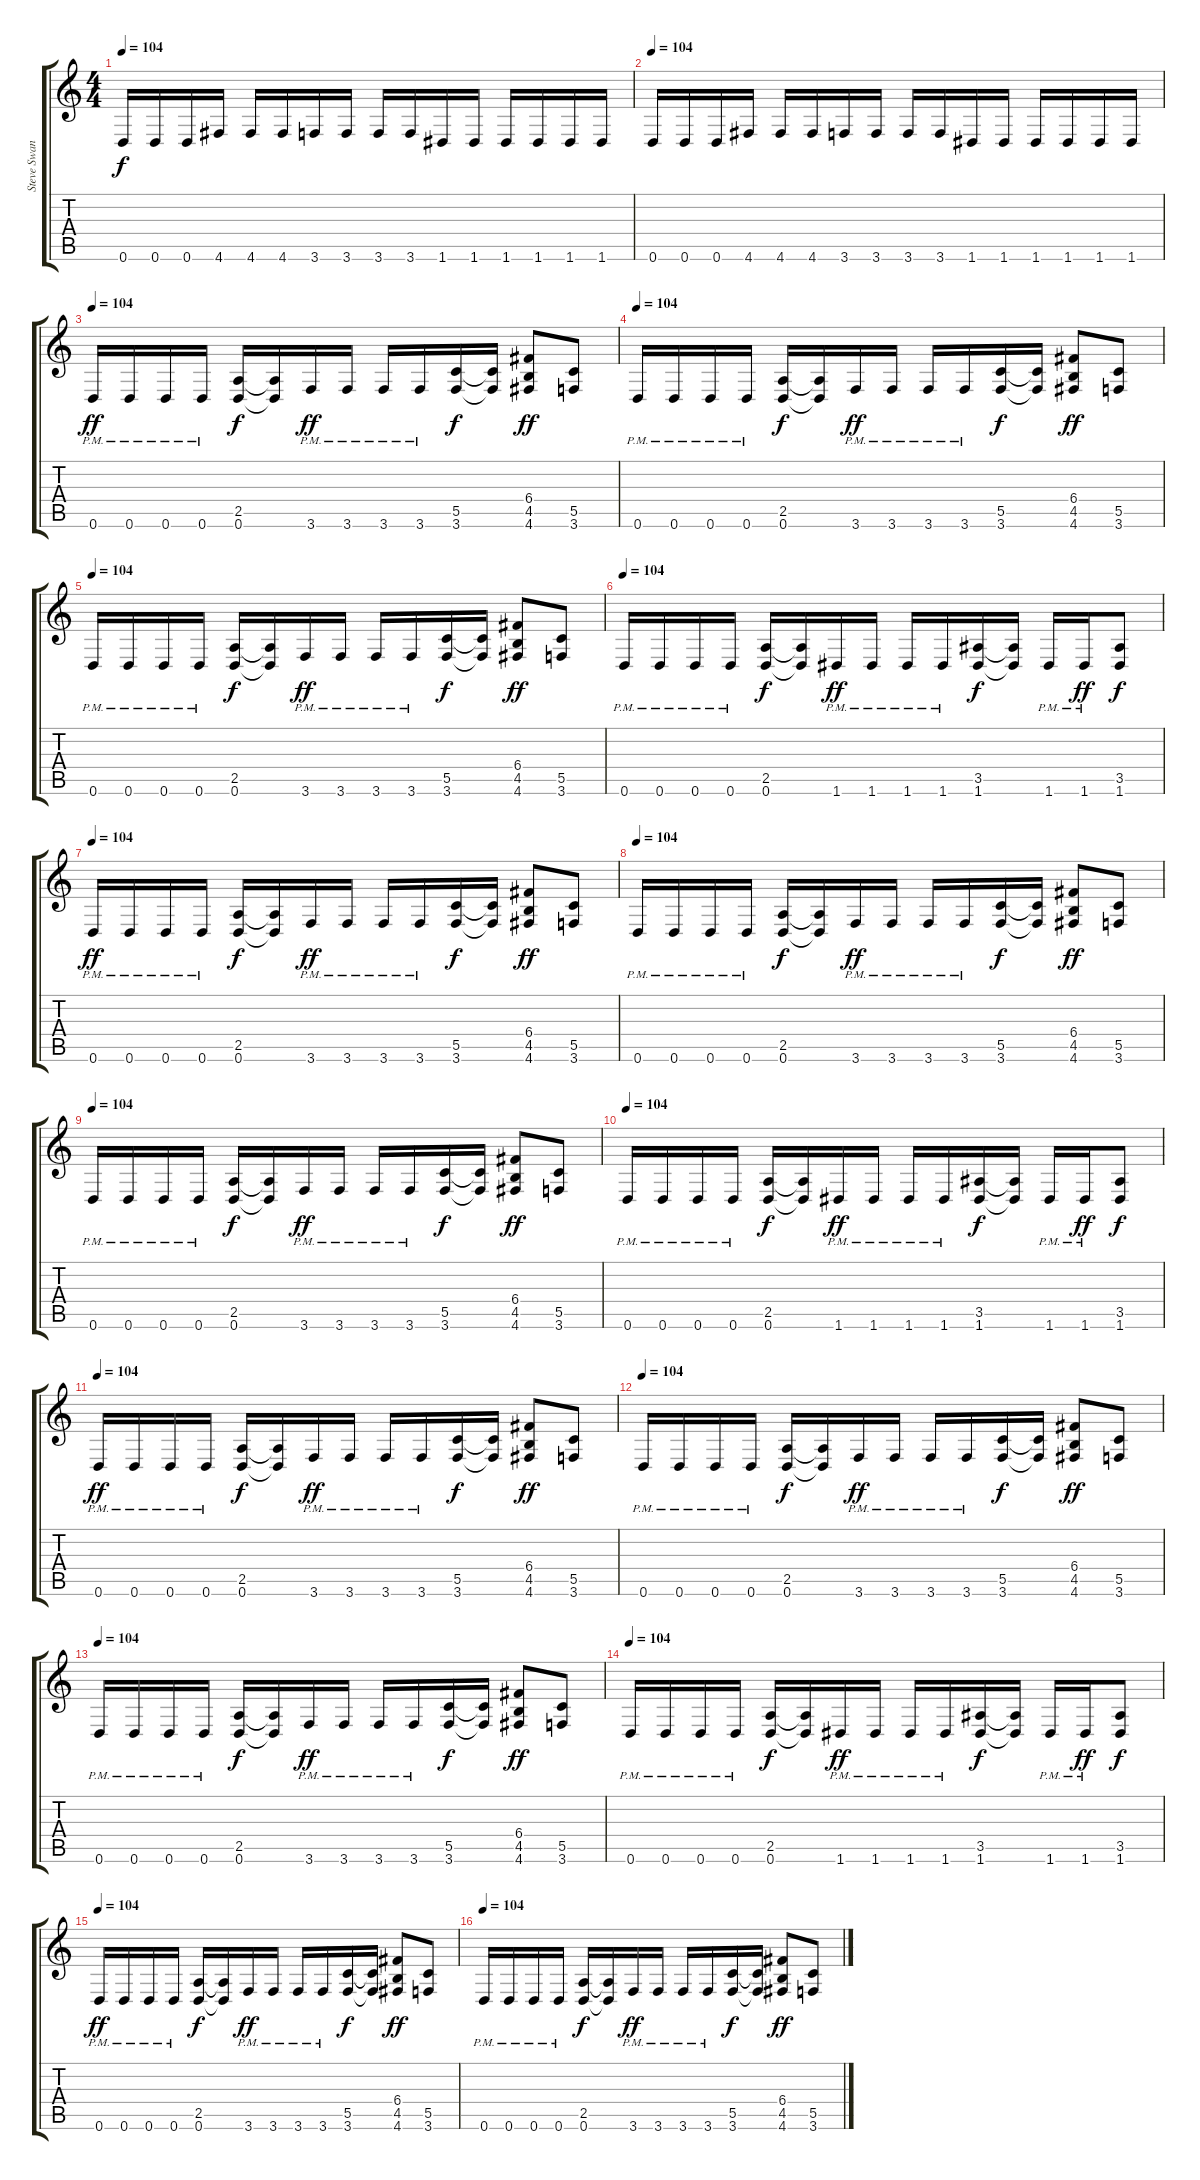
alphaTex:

\track ("Steve Swanson (Rythm Guitar + Solo)" "Steve Swan") {instrument overdrivenguitar}
\staff {score tabs}
\tuning (D4 A3 F3 C3 G2 D2) {hide}
\ts (4 4)
\tempo 104
\clef g2
\ks c
0.6.16{dy f} 0.6.16 0.6.16 4.6.16 4.6.16 4.6.16 3.6.16 3.6.16 3.6.16 3.6.16 1.6.16 1.6.16 1.6.16 1.6.16 1.6.16 1.6.16 |
\tempo 104
0.6.16 0.6.16 0.6.16 4.6.16 4.6.16 4.6.16 3.6.16 3.6.16 3.6.16 3.6.16 1.6.16 1.6.16 1.6.16 1.6.16 1.6.16 1.6.16 |
\tempo 104
0.6{pm}.16{dy ff} 0.6{pm}.16 0.6{pm}.16 0.6{pm}.16 (2.5 0.6).16{dy f} (2.5{t} 0.6{t}).16 3.6{pm}.16{dy ff} 3.6{pm}.16 3.6{pm}.16 3.6{pm}.16 (5.5 3.6).16{dy f} (5.5{t} 3.6{t}).16 (6.4 4.5 4.6).8{dy ff} (5.5 3.6).8 |
\tempo 104
0.6{pm}.16 0.6{pm}.16 0.6{pm}.16 0.6{pm}.16 (2.5 0.6).16{dy f} (2.5{t} 0.6{t}).16 3.6{pm}.16{dy ff} 3.6{pm}.16 3.6{pm}.16 3.6{pm}.16 (5.5 3.6).16{dy f} (5.5{t} 3.6{t}).16 (6.4 4.5 4.6).8{dy ff} (5.5 3.6).8 |
\tempo 104
0.6{pm}.16 0.6{pm}.16 0.6{pm}.16 0.6{pm}.16 (2.5 0.6).16{dy f} (2.5{t} 0.6{t}).16 3.6{pm}.16{dy ff} 3.6{pm}.16 3.6{pm}.16 3.6{pm}.16 (5.5 3.6).16{dy f} (5.5{t} 3.6{t}).16 (6.4 4.5 4.6).8{dy ff} (5.5 3.6).8 |
\tempo 104
0.6{pm}.16 0.6{pm}.16 0.6{pm}.16 0.6{pm}.16 (2.5 0.6).16{dy f} (2.5{t} 0.6{t}).16 1.6{pm}.16{dy ff} 1.6{pm}.16 1.6{pm}.16 1.6{pm}.16 (3.5 1.6).16{dy f} (3.5{t} 1.6{t}).16 1.6{pm}.16 1.6{pm}.16{dy ff} (3.5 1.6).8{dy f} |
\tempo 104
0.6{pm}.16{dy ff} 0.6{pm}.16 0.6{pm}.16 0.6{pm}.16 (2.5 0.6).16{dy f} (2.5{t} 0.6{t}).16 3.6{pm}.16{dy ff} 3.6{pm}.16 3.6{pm}.16 3.6{pm}.16 (5.5 3.6).16{dy f} (5.5{t} 3.6{t}).16 (6.4 4.5 4.6).8{dy ff} (5.5 3.6).8 |
\tempo 104
0.6{pm}.16 0.6{pm}.16 0.6{pm}.16 0.6{pm}.16 (2.5 0.6).16{dy f} (2.5{t} 0.6{t}).16 3.6{pm}.16{dy ff} 3.6{pm}.16 3.6{pm}.16 3.6{pm}.16 (5.5 3.6).16{dy f} (5.5{t} 3.6{t}).16 (6.4 4.5 4.6).8{dy ff} (5.5 3.6).8 |
\tempo 104
0.6{pm}.16 0.6{pm}.16 0.6{pm}.16 0.6{pm}.16 (2.5 0.6).16{dy f} (2.5{t} 0.6{t}).16 3.6{pm}.16{dy ff} 3.6{pm}.16 3.6{pm}.16 3.6{pm}.16 (5.5 3.6).16{dy f} (5.5{t} 3.6{t}).16 (6.4 4.5 4.6).8{dy ff} (5.5 3.6).8 |
\tempo 104
0.6{pm}.16 0.6{pm}.16 0.6{pm}.16 0.6{pm}.16 (2.5 0.6).16{dy f} (2.5{t} 0.6{t}).16 1.6{pm}.16{dy ff} 1.6{pm}.16 1.6{pm}.16 1.6{pm}.16 (3.5 1.6).16{dy f} (3.5{t} 1.6{t}).16 1.6{pm}.16 1.6{pm}.16{dy ff} (3.5 1.6).8{dy f} |
\tempo 104
0.6{pm}.16{dy ff} 0.6{pm}.16 0.6{pm}.16 0.6{pm}.16 (2.5 0.6).16{dy f} (2.5{t} 0.6{t}).16 3.6{pm}.16{dy ff} 3.6{pm}.16 3.6{pm}.16 3.6{pm}.16 (5.5 3.6).16{dy f} (5.5{t} 3.6{t}).16 (6.4 4.5 4.6).8{dy ff} (5.5 3.6).8 |
\tempo 104
0.6{pm}.16 0.6{pm}.16 0.6{pm}.16 0.6{pm}.16 (2.5 0.6).16{dy f} (2.5{t} 0.6{t}).16 3.6{pm}.16{dy ff} 3.6{pm}.16 3.6{pm}.16 3.6{pm}.16 (5.5 3.6).16{dy f} (5.5{t} 3.6{t}).16 (6.4 4.5 4.6).8{dy ff} (5.5 3.6).8 |
\tempo 104
0.6{pm}.16 0.6{pm}.16 0.6{pm}.16 0.6{pm}.16 (2.5 0.6).16{dy f} (2.5{t} 0.6{t}).16 3.6{pm}.16{dy ff} 3.6{pm}.16 3.6{pm}.16 3.6{pm}.16 (5.5 3.6).16{dy f} (5.5{t} 3.6{t}).16 (6.4 4.5 4.6).8{dy ff} (5.5 3.6).8 |
\tempo 104
0.6{pm}.16 0.6{pm}.16 0.6{pm}.16 0.6{pm}.16 (2.5 0.6).16{dy f} (2.5{t} 0.6{t}).16 1.6{pm}.16{dy ff} 1.6{pm}.16 1.6{pm}.16 1.6{pm}.16 (3.5 1.6).16{dy f} (3.5{t} 1.6{t}).16 1.6{pm}.16 1.6{pm}.16{dy ff} (3.5 1.6).8{dy f} |
\tempo 104
0.6{pm}.16{dy ff} 0.6{pm}.16 0.6{pm}.16 0.6{pm}.16 (2.5 0.6).16{dy f} (2.5{t} 0.6{t}).16 3.6{pm}.16{dy ff} 3.6{pm}.16 3.6{pm}.16 3.6{pm}.16 (5.5 3.6).16{dy f} (5.5{t} 3.6{t}).16 (6.4 4.5 4.6).8{dy ff} (5.5 3.6).8 |
\tempo 104
0.6{pm}.16 0.6{pm}.16 0.6{pm}.16 0.6{pm}.16 (2.5 0.6).16{dy f} (2.5{t} 0.6{t}).16 3.6{pm}.16{dy ff} 3.6{pm}.16 3.6{pm}.16 3.6{pm}.16 (5.5 3.6).16{dy f} (5.5{t} 3.6{t}).16 (6.4 4.5 4.6).8{dy ff} (5.5 3.6).8
